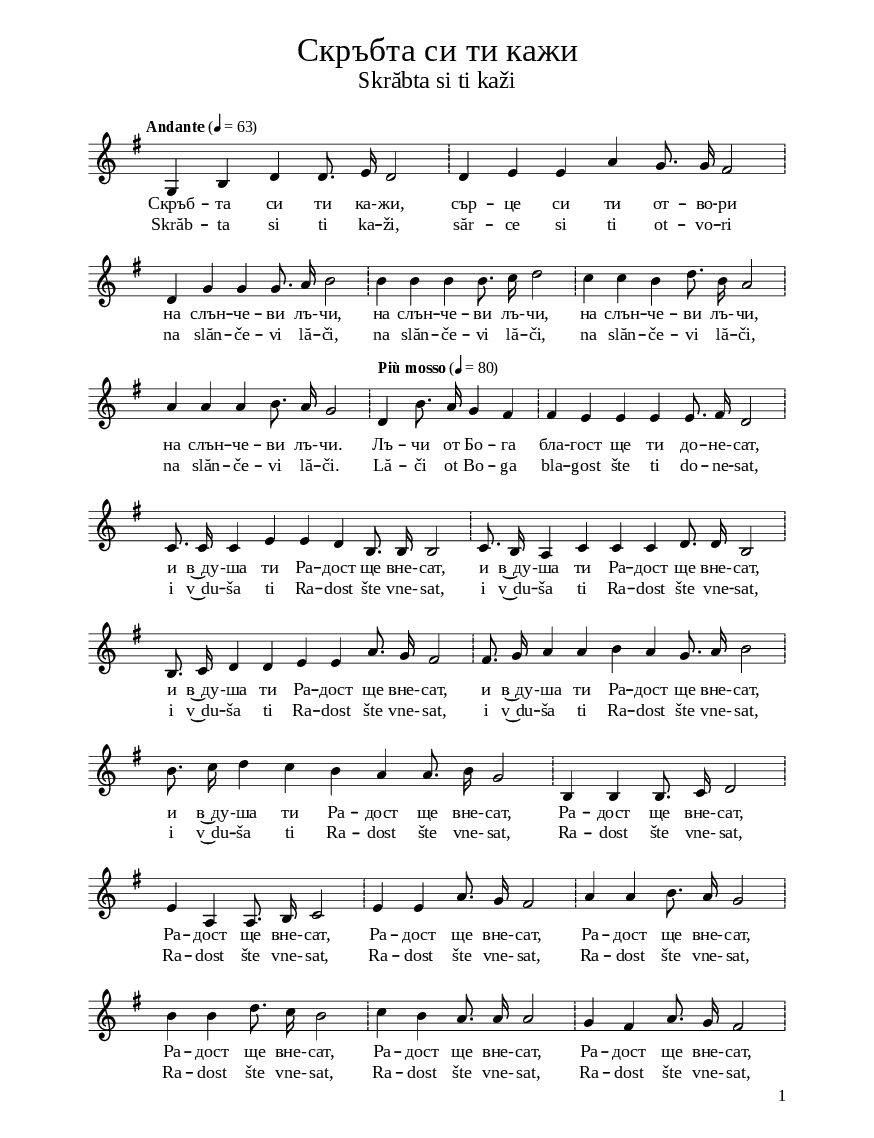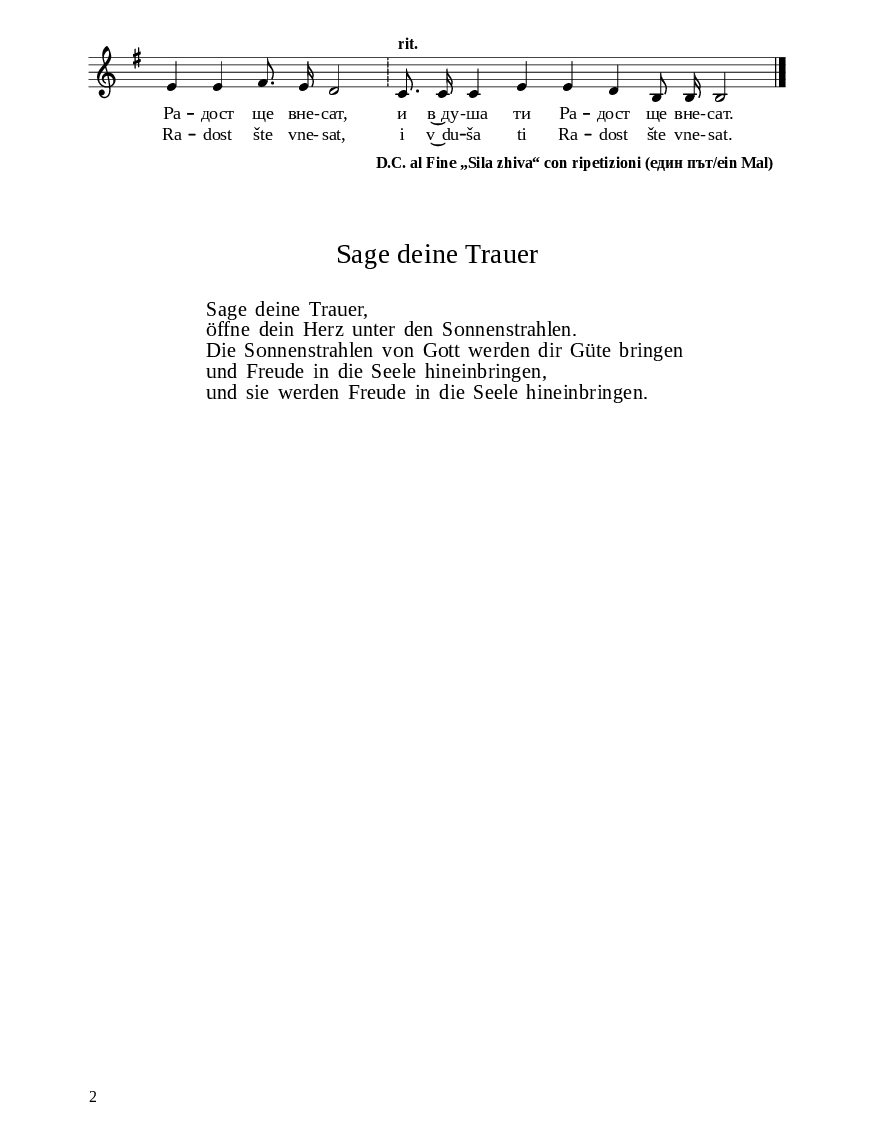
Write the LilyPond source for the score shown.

\version "2.24.1"

% include paper part and global functions
\include "include/globals.ily"

\bookpart {
  \label #'ref077
  \tocItem \markup "Скръбта си ти кажи – Skrăbta si ti kaži"
  \include "include/bookpart-paper.ily"
  \score {
    \include "include/score-layout.ily"

    \new Voice \relative c' {
      \clef treble
      \key g \major
      %\tempo "Moderato" 8 = 160
      \autoBeamOff
      \omit Score.TimeSignature
      \cadenzaOn % allows custom bar lines
      \tempoFunc "Andante" 4 "63"
      \autoBeamOff

      g4 b d d8. e16 d 2  \bar "!"  d4 e e a g8. g16 fis2 \bar  "!" \break
      d4 g g g8. a16 b2 \bar "!" b4 b b b8. c16 d2 \bar "!" c4 c b d8. b16 a2 \bar "!"  \break
      a4 a4 a4  b8. a16 g2 \bar "!"
      \tempoFunc "Più mosso" 4 "80"
      d4 b'8. a16 g4 fis4 \bar "!" fis4 e e e e8. fis16 d2  \bar "!"  \break
      c8. c16 c4 e e d b8. b16 b2 \bar "!" c8. b16 a4 c4 c4 c4 d8. d16 b2 \bar "!"  \break
      b8. c16 d4 d e e a8. g16 fis2 \bar "!" fis8. g16 a4 a4 b a g8.  a16 b2 \bar "!"  \break
      b8. c16 d4 c b a a8. b16 g2  \bar "!"  b,4 b b8.c16 d2 \bar "!"  \break
      e4 a, a8. b16 c2 \bar "!" e4 e4 a8. g16 fis2 \bar "!"  a4 a b8. a16 g2 \bar "!"  \break

      b4b d8. c16 b2  \bar "!" c4b a8. a16 a2  \bar "!"  g4 fis4 a8. g16 fis2 \bar "!"  \break

      e4 e fis8. e16 d2 \bar "!" \tempo "rit." c8. c16 c4 e4 e d b8 b16 b2 \bar "|."  \break


    }

    \addlyrics {
      Скръб -- та си ти "ка-"  -- жи,
      сър -- це си ти от -- во -- ри
      на слън -- че -- ви "лъ-" -- чи,
      на слън -- че -- ви "лъ-" -- чи,
      на слън -- че -- ви "лъ-" -- чи,
      на слън -- че -- ви "лъ-" -- чи.
      Лъ -- чи от Бо -- га
      бла -- гост ще ти до -- "не-" -- сат,
      и в~ду -- "-ша" ти Ра -- дост ще "вне-" -- сат,
      и в~ду -- "-ша" ти Ра -- дост ще "вне-" -- сат,
      и в~ду -- "-ша" ти Ра -- дост ще "вне-" -- сат,
      и в~ду -- "-ша" ти Ра -- дост ще "вне-" -- сат,
      и в~ду -- "-ша" ти Ра -- дост ще "вне-" -- сат,
      Ра -- дост ще "вне-" -- сат, Ра -- дост ще "вне-" -- сат,
      Ра -- дост ще "вне-" -- сат, Ра -- дост ще "вне-" -- сат,
      Ра -- дост ще "вне-" -- сат, Ра -- дост ще "вне-" -- сат,
      Ра -- дост ще "вне-" -- сат, Ра -- дост ще "вне-" -- сат,
      и в~ду -- "-ша" ти Ра -- дост ще "вне-" -- сат.}

 
     \addlyrics {
      Skrăb -- ta si ti ka -- ži,
      săr -- ce si ti ot -- vo -- ri
      na slăn -- če -- vi lă -- či,
      na slăn -- če -- vi lă -- či,
      na slăn -- če -- vi lă -- či,
      na slăn -- če -- vi lă -- či.
      Lă -- či ot Bo -- ga
      bla -- gost šte ti do -- ne -- sat,
      i v~du -- ša ti Ra -- dost šte "vne-" -- sat,
      i v~du -- ša ti Ra -- dost šte vne -- sat,
      i v~du -- ša ti Ra -- dost šte "vne-" -- sat,
      i v~du -- ša ti Ra -- dost šte "vne-" -- sat,
      i v~du -- ša ti Ra -- dost šte "vne-" -- sat,
      Ra -- dost šte "vne-" -- sat, Ra -- dost šte "vne-" -- sat,
      Ra -- dost šte "vne-" -- sat, Ra -- dost šte "vne-" -- sat,
      Ra -- dost šte "vne-" -- sat, Ra -- dost šte "vne-" -- sat,
      Ra -- dost šte "vne-" -- sat, Ra -- dost šte "vne-" -- sat,
      i v~du -- ša ti Ra -- dost šte "vne-" -- sat.}

        \header {
          title = \titleFunc "Скръбта си ти кажи" "Skrăbta si ti kaži"
        }

        \midi{}

      } % score

     
      \markup \dc-one "D.C. al Fine „Sila zhiva“ con ripetizioni (един път/ein Mal)"

       \markup \empty-two
 
      % include foreign translation(s) of the song
      \version "2.22.1"

\markup \fill-line { \fontsize #deTitleFontSize "Sage deine Trauer" }
\markup \null
\markup \null
\markup \fontsize #deCoupletFontSize {
  \hspace #10
  \override #`(baseline-skip . ,deCoupletBaselineSkip)

  \column {
     \line { " " }      
     \line { " " Sage deine Trauer, }
           \line { " "  öffne dein Herz unter den Sonnenstrahlen.}

\line { " " Die Sonnenstrahlen von Gott werden dir Güte bringen}
        \line { " "und Freude in die Seele hineinbringen,}

\line { " " und sie werden Freude in die Seele hineinbringen.}
      
       
    }
    
    
}


    } % bookpart
